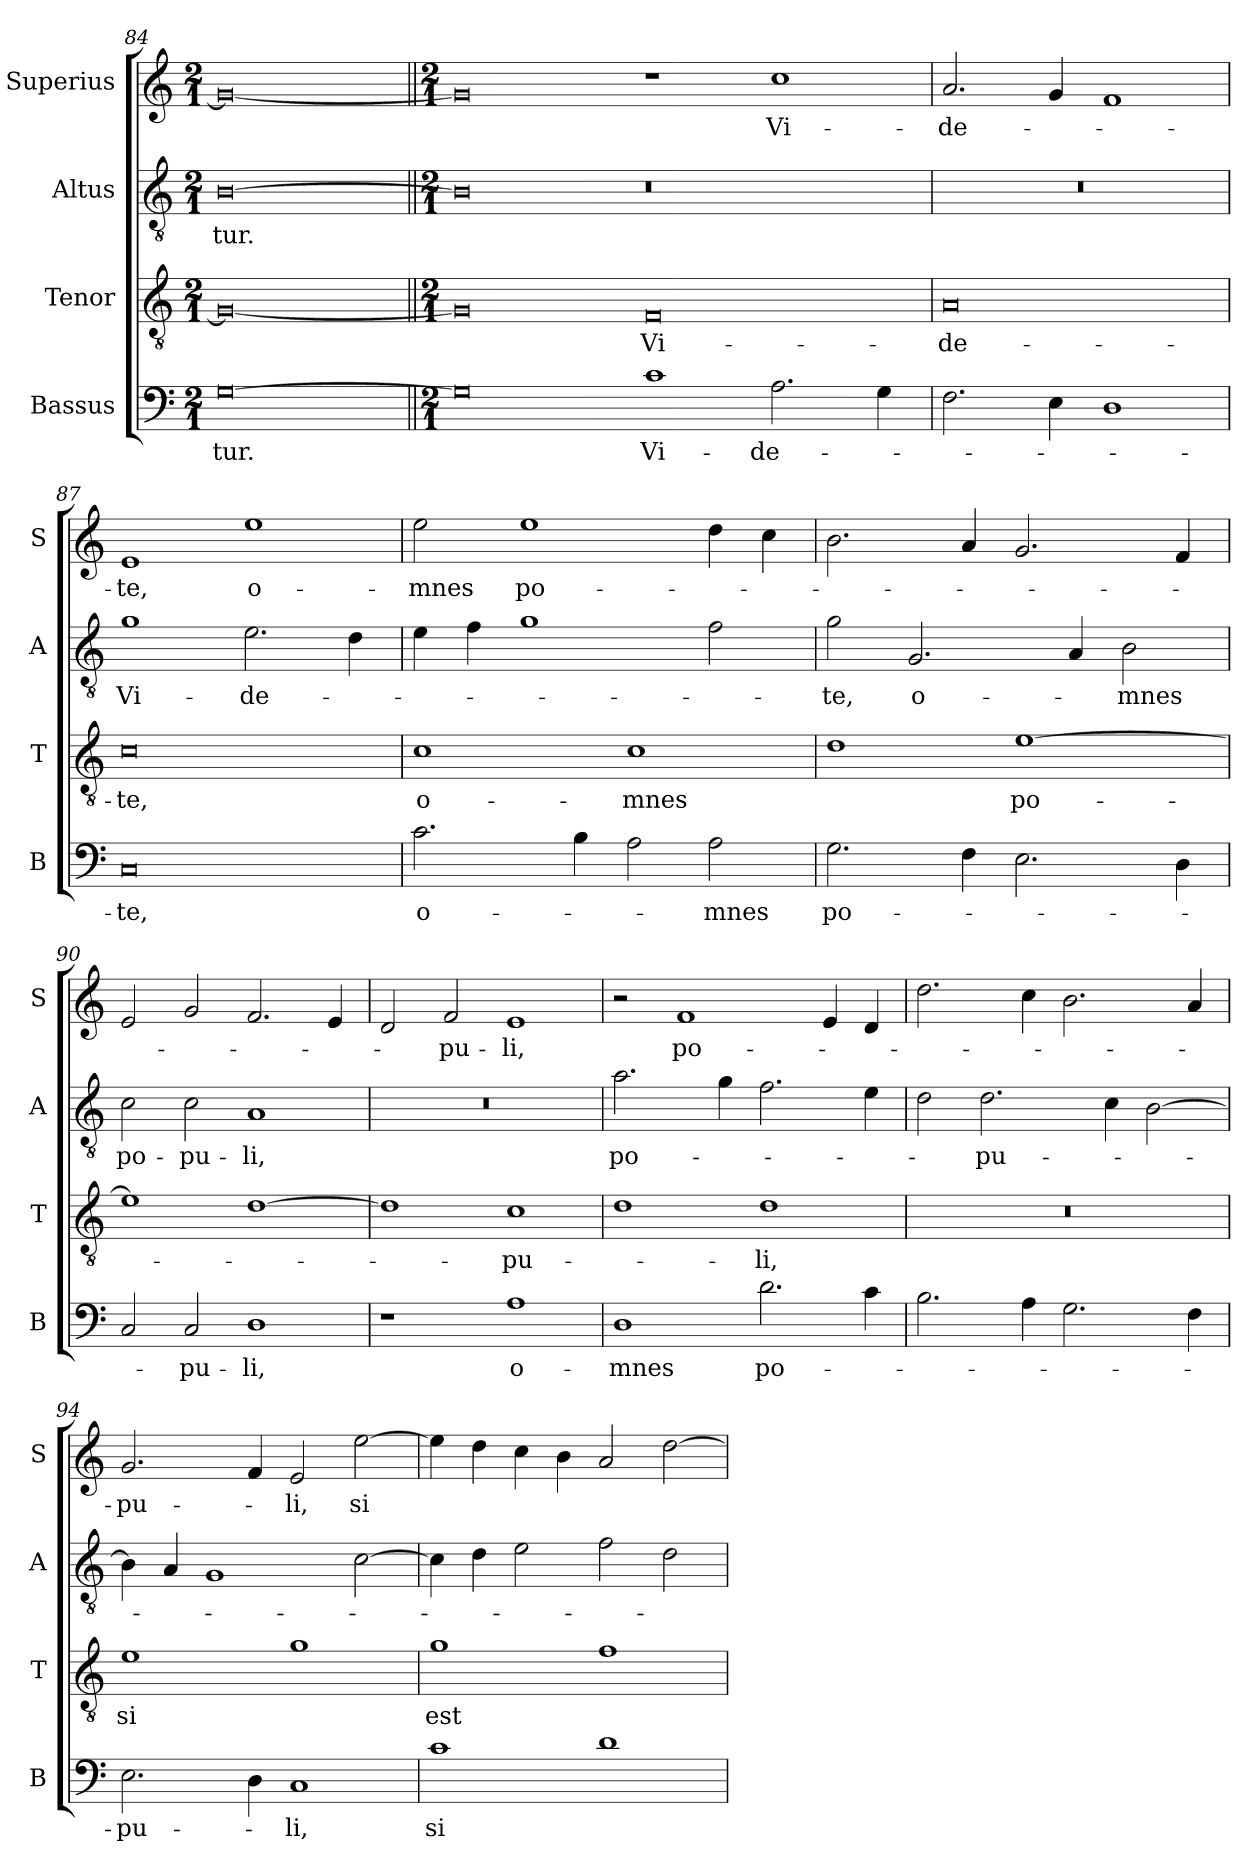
**kern	**text	**kern	**text	**kern	**text	**kern	**text
*part4	*part4	*part3	*part3	*part2	*part2	*part1	*part1
*staff4	*staff4	*staff3	*staff3	*staff2	*staff2	*staff1	*staff1
*I"Bassus	*	*I"Tenor	*	*I"Altus	*	*I"Superius	*
*I'B	*	*I'T	*	*I'A	*	*I'S	*
*clefF4	*	*clefGv2	*	*clefGv2	*	*clefG2	*
*k[]	*	*k[]	*	*k[]	*	*k[]	*
*M2/1	*	*M2/1	*	*M2/1	*	*M2/1	*
=84	=84	=84	=84	=84	=84	=84	=84
[0G	-tur.	0G_	.	[0B	-tur.	0g_	.
=85||	=85||	=85||	=85||	=85||	=85||	=85||	=85||
*M2/1	*	*M2/1	*	*M2/1	*	*M2/1	*
0G]	.	0G]	.	0B]	.	0g]	.
1c	Vi-	0F	Vi-	0r	.	1r	.
2.A	-de-	.	.	.	.	1cc	Vi-
4G	.	.	.	.	.	.	.
=86	=86	=86	=86	=86	=86	=86	=86
2.F	.	0A	-de-	0r	.	2.a	-de-
4E	.	.	.	.	.	4g	.
1D	.	.	.	.	.	1f	.
=87	=87	=87	=87	=87	=87	=87	=87
0C	-te,	0c	-te,	1g	Vi-	1e	-te,
.	.	.	.	2.e	-de-	1ee	o-
.	.	.	.	4d	.	.	.
=88	=88	=88	=88	=88	=88	=88	=88
2.c	o-	1c	o-	4e	.	2ee	-mnes
.	.	.	.	4f	.	.	.
.	.	.	.	1g	.	1ee	po-
4B	.	.	.	.	.	.	.
2A	.	1c	-mnes	.	.	.	.
2A	-mnes	.	.	2f	.	4dd	.
.	.	.	.	.	.	4cc	.
=89	=89	=89	=89	=89	=89	=89	=89
2.G	po-	1d	.	2g	-te,	2.b	.
.	.	.	.	2.G	o-	.	.
4F	.	.	.	.	.	4a	.
2.E	.	[1e	po-	.	.	2.g	.
.	.	.	.	4A	.	.	.
.	.	.	.	2B	-mnes	.	.
4D	.	.	.	.	.	4f	.
=90	=90	=90	=90	=90	=90	=90	=90
2C	.	1e]	.	2c	po-	2e	.
2C	-pu-	.	.	2c	-pu-	2g	.
1D	-li,	[1d	.	1A	-li,	2.f	.
.	.	.	.	.	.	4e	.
=91	=91	=91	=91	=91	=91	=91	=91
1r	.	1d]	.	0r	.	2d	.
.	.	.	.	.	.	2f	-pu-
1A	o-	1c	-pu-	.	.	1e	-li,
=92	=92	=92	=92	=92	=92	=92	=92
1D	-mnes	1d	.	2.a	po-	2r	.
.	.	.	.	.	.	1f	po-
.	.	.	.	4g	.	.	.
2.d	po-	1d	-li,	2.f	.	.	.
.	.	.	.	.	.	4e	.
4c	.	.	.	4e	.	4d	.
=93	=93	=93	=93	=93	=93	=93	=93
2.B	.	0r	.	2d	.	2.dd	.
.	.	.	.	2.d	-pu-	.	.
4A	.	.	.	.	.	4cc	.
2.G	.	.	.	.	.	2.b	.
.	.	.	.	4c	.	.	.
.	.	.	.	[2B	.	.	.
4F	.	.	.	.	.	4a	.
=94	=94	=94	=94	=94	=94	=94	=94
2.E	-pu-	1e	si	4B]	.	2.g	-pu-
.	.	.	.	4A	.	.	.
.	.	.	.	1G	.	.	.
4D	.	.	.	.	.	4f	.
1C	-li,	1g	.	.	.	2e	-li,
.	.	.	.	[2c	.	[2ee	si
=95	=95	=95	=95	=95	=95	=95	=95
1c	si	1g	est	4c]	.	4ee]	.
.	.	.	.	4d	.	4dd	.
.	.	.	.	2e	.	4cc	.
.	.	.	.	.	.	4b	.
1d	.	1f	.	2f	.	2a	.
.	.	.	.	2d	.	[2dd	.
=	=	=	=	=	=	=	=
*-	*-	*-	*-	*-	*-	*-	*-
